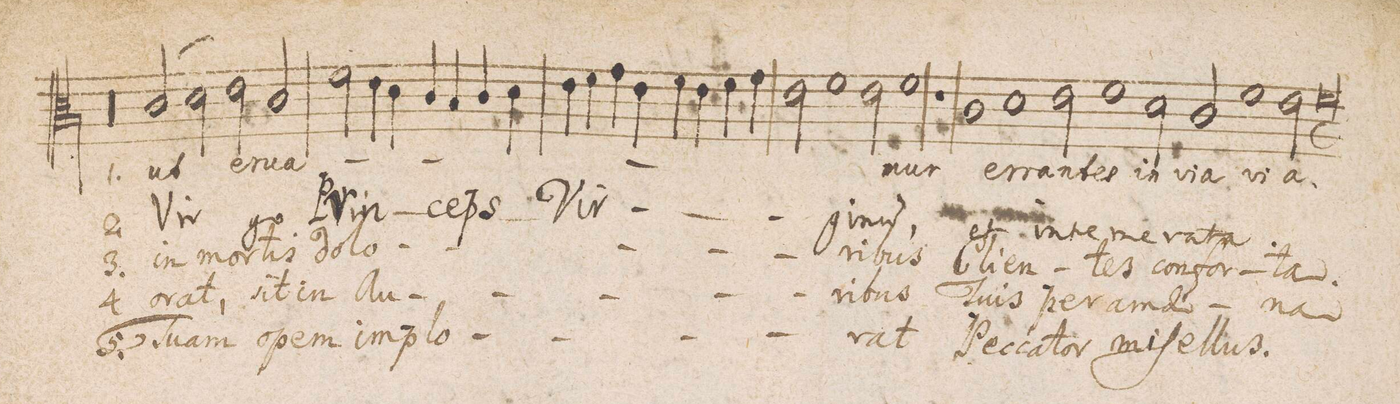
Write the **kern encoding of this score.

**kern	**text	**text	**text	**text	**text
*I"Alto.	*	*	*	*	*
*clefC3	*	*	*	*	*
*k[b-]	*	*	*	*	*
*met(c|)	*	*	*	*	*
*M2/2	*	*	*	*	*
00r	.	.	.	.	.
=20-	=20-	=20-	=20-	=20-	=20-
=21-	=21-	=21-	=21-	=21-	=21-
2c/	1. ut	2 Vir-	3. in	4 o-	5. Tu-
(2d\	.	.	.	-rat,	-am
2e\)	e-	.	mor-	sit	o-
2c/	-rua-	-go	-tis	in	-pem
=22-	=22-	=22-	=22-	=22-	=22-
2f\	.	Prin-	do-	Au-	im-
4e\	.	.	-lo-	.	-plo-
4d\	.	.	.	.	.
4c/	.	-ceps	.	.	.
4B-/	.	.	.	.	.
4c/	.	.	.	.	.
4d\	.	.	.	.	.
=23-	=23-	=23-	=23-	=23-	=23-
4e\	.	Vir-	.	.	.
4f\	.	.	.	.	.
4g\	.	.	.	.	.
4e\	.	.	.	.	.
4f\	.	.	.	.	.
4e\	.	.	.	.	.
4f\	.	.	.	.	.
4g\	.	.	.	.	.
=24-	=24-	=24-	=24-	=24-	=24-
2e\	.	.	.	.	.
1f\	.	-gi-	.	.	.
2e\	.	-nu(m),	-ri-	-ri-	-rat
=25-	=25-	=25-	=25-	=25-	=25-
1f\	-mur	.	-bus	-bus	.
1r	.	.	.	.	.
=26-	=26-	=26-	=26-	=26-	=26-
1c\	er-	et	Cli-	Tu-	Pec-
1d\	-ran-	.	-en-	-is	-ca-
=27-	=27-	=27-	=27-	=27-	=27-
2e\	-tes	in-	.	per	-tor
1f\	in	-ter-	-tes	a-	mi-
2d\	vi-	-me-	con-	-m(a)e-	-ſel-
=28-	=28-	=28-	=28-	=28-	=28-
2c\	-a	-ra-	.	.	.
1f\	vi-	-ta.	-for-	.	-lus.
2e\	-a.	.	-ta.	-na	.
=29-	=29-	=29-	=29-	=29-	=29-
00f;/	.	.	.	.	.
==	==	==	==	==	==
*-	*-	*-	*-	*-	*-
